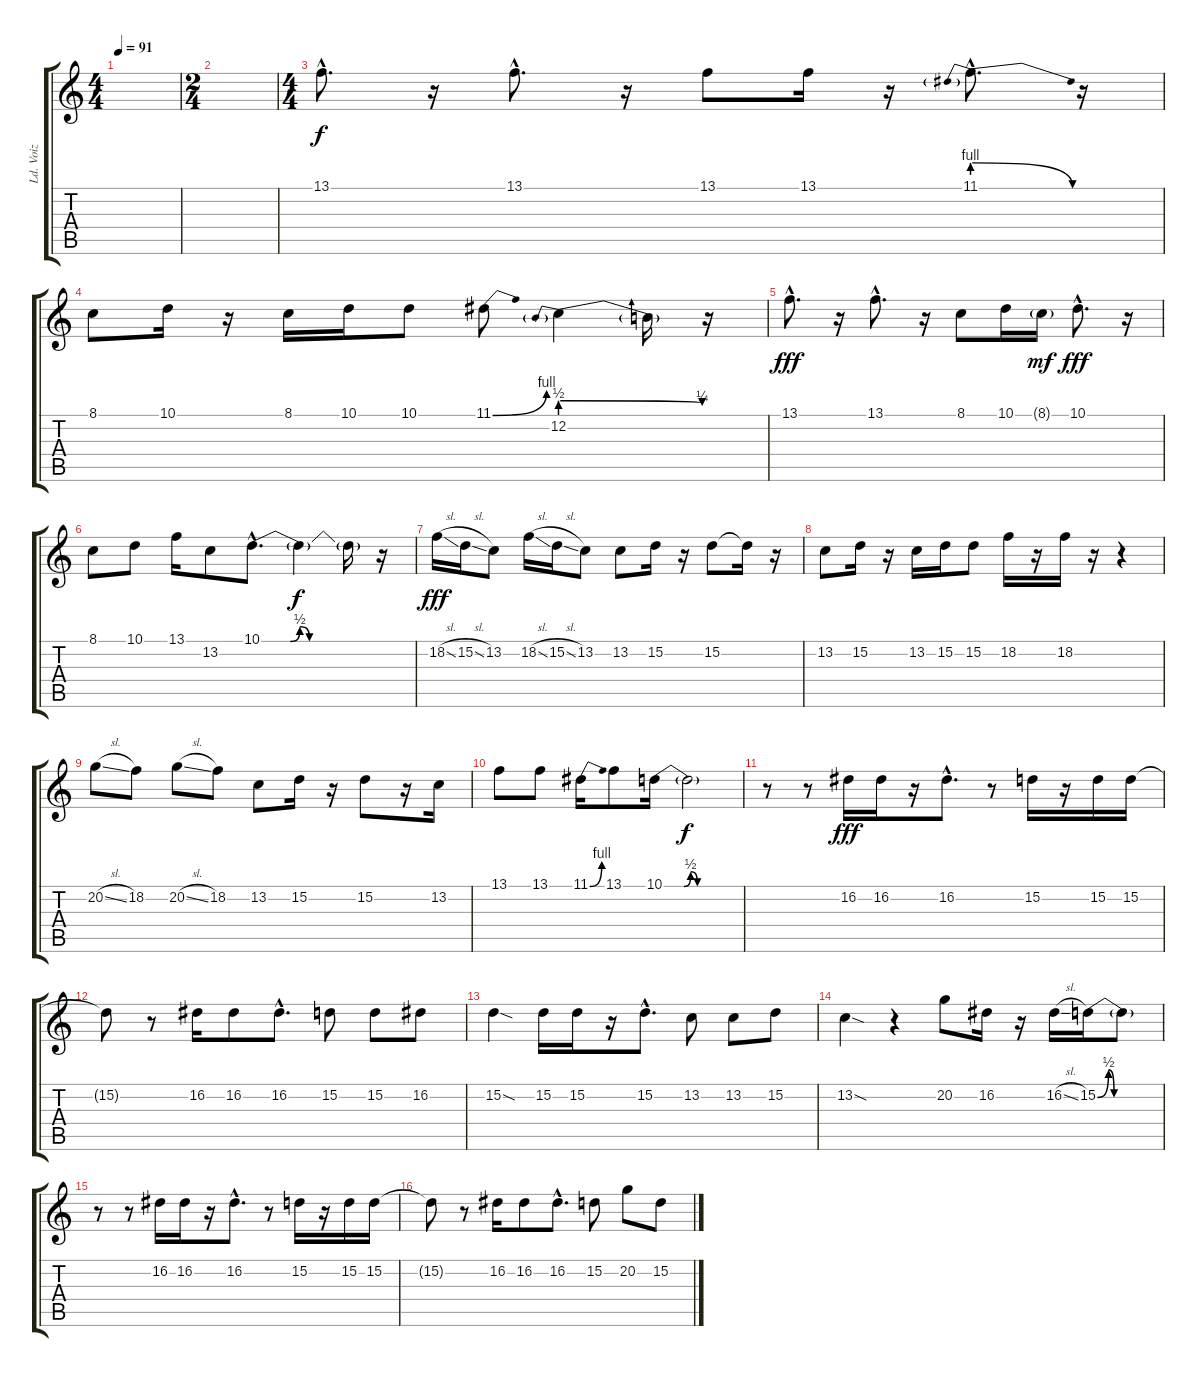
\track ("Ld. Voiz" "Ld. Voiz") {instrument lead1square}
\staff {score tabs}
\tuning (E4 B3 G3 D3 A2 D2) {hide}
\ts (4 4)
\tempo 91
\clef g2
\ks c
|
\ts (2 4)
|
\ts (4 4)
13.1{hac}.8{d} r.16 13.1{hac}.8{d} r.16 13.1.8 13.1.16 r.16 11.1{be (prebendrelease 0 4 60 0) hac}.8{d} r.16 |
8.1.8 10.1.16 r.16 8.1.16 10.1.16 10.1.8 11.1{be (bend 0 0 60 4)}.8 12.2{be (prebendrelease 0 2 60 1)}.4 12.2{t}.16{dy f} r.16 |
13.1{hac}.8{d dy fff} r.16 13.1{hac}.8{d} r.16 8.1.8 10.1.16 8.1{g}.16{dy mf} 10.1{hac}.8{d dy fff} r.16 |
8.1.8 10.1.8 13.1.16 13.2.8 10.1{be (custom 0 0 15 0 20 2 25 0 60 0) hac}.8{d} 10.1{t}.4{dy f} 10.1{t}.16 r.16 |
18.2{sl}.16{dy fff} 15.2{sl}.16 13.2.8 18.2{sl}.16 15.2{sl}.16 13.2.8 13.2.8 15.2.16 r.16 15.2.8 15.2{t}.16 r.16 |
13.2.8 15.2.16 r.16 13.2.16 15.2.16 15.2.8 18.2.16 r.16 18.2.16 r.16 r.4 |
20.2{sl}.8 18.2.8 20.2{sl}.8 18.2.8 13.2.8 15.2.16 r.16 15.2.8 r.16 13.2.16 |
13.1.8 13.1.8 11.1{be (bend 0 0 60 4)}.16 13.1.8 10.1{be (custom 0 0 15 0 20 2 25 0 60 0)}.16 10.1{t}.2{dy f} |
r.8 r.8 16.2.16{dy fff} 16.2.16 r.16 16.2{hac}.8{d} r.8 15.2.16 r.16 15.2.16 15.2.16 |
15.2{t}.8 r.8 16.2.16 16.2.8 16.2{hac}.8{d} 15.2.8 15.2.8 16.2.8 |
15.2{sod}.4 15.2.16 15.2.16 r.16 15.2{hac}.8{d} 13.2.8 13.2.8 15.2.8 |
13.2{sod}.4 r.4 20.2.8 16.2.16 r.16 16.2{sl}.16 15.2{be (custom 0 0 10 2 15 0 45 0 60 0)}.16 15.2{t}.8 |
r.8 r.8 16.2.16 16.2.16 r.16 16.2{hac}.8{d} r.8 15.2.16 r.16 15.2.16 15.2.16 |
15.2{t}.8 r.8 16.2.16 16.2.8 16.2{hac}.8{d} 15.2.8 20.2.8 15.2.8
